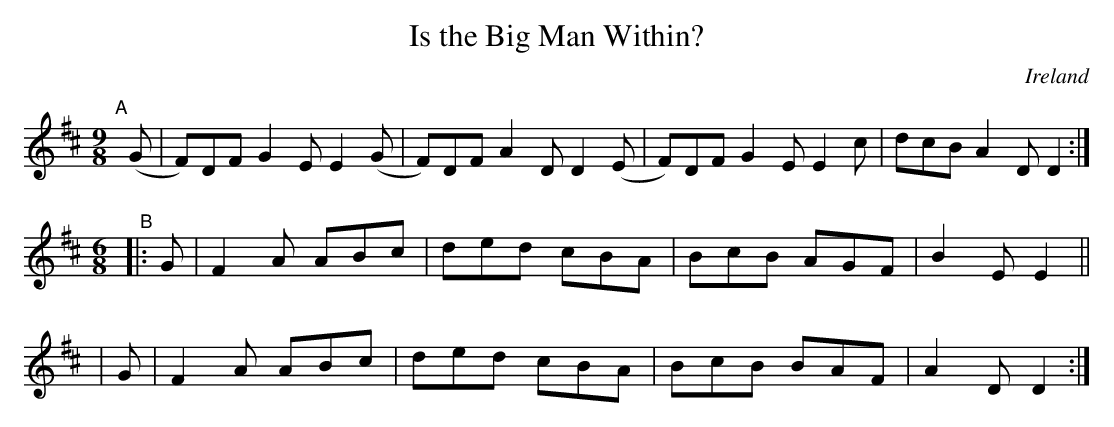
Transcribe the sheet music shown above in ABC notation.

X:1
T: Is the Big Man Within?
O: Ireland
M: 9/8
L: 1/8
K: D
"^A"[|] \
(G | F)DF G2E E2(G | F)DF A2D D2(E | F)DF G2E E2c  | dcB  A2D D2 :|
M: 6/8
L: 1/8
"^B"\
|: G | F2A ABc | ded cBA | BcB AGF | B2E E2 ||
|  G | F2A ABc | ded cBA | BcB BAF | A2D D2 :|
